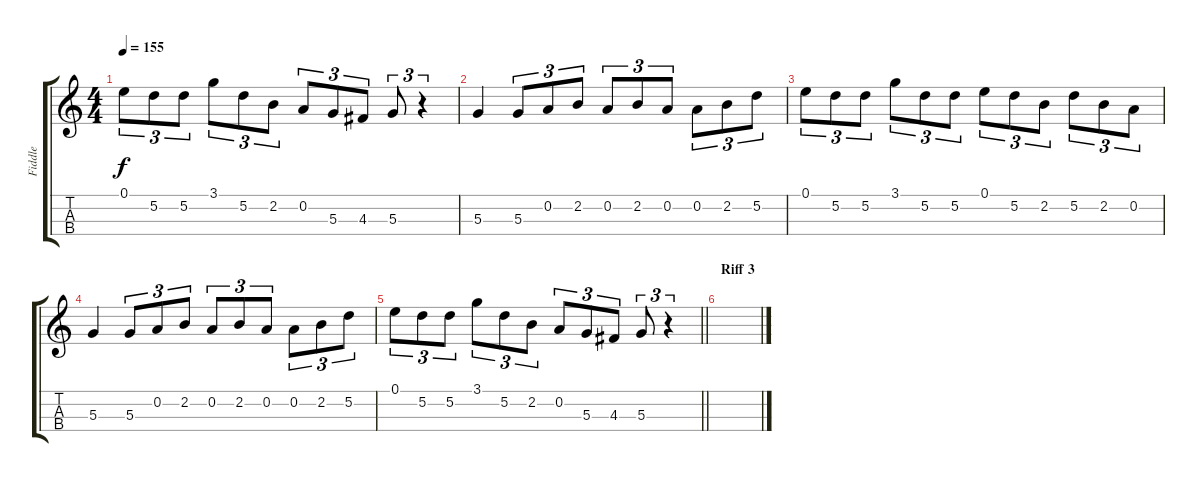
\track ("Fiddle" "Fiddle") {instrument fiddle}
\staff {score tabs}
\tuning (E5 A4 D4 G3) {hide}
\ts (4 4)
\tempo 155
\clef g2
\ks c
0.1.8{tu (3 2) dy f} 5.2.8{tu (3 2)} 5.2.8{tu (3 2)} 3.1.8{tu (3 2)} 5.2.8{tu (3 2)} 2.2.8{tu (3 2)} 0.2.8{tu (3 2)} 5.3.8{tu (3 2)} 4.3.8{tu (3 2)} 5.3.8{tu (3 2)} r.4{tu (3 2)} |
5.3.4 5.3.8{tu (3 2)} 0.2.8{tu (3 2)} 2.2.8{tu (3 2)} 0.2.8{tu (3 2)} 2.2.8{tu (3 2)} 0.2.8{tu (3 2)} 0.2.8{tu (3 2)} 2.2.8{tu (3 2)} 5.2.8{tu (3 2)} |
0.1.8{tu (3 2)} 5.2.8{tu (3 2)} 5.2.8{tu (3 2)} 3.1.8{tu (3 2)} 5.2.8{tu (3 2)} 5.2.8{tu (3 2)} 0.1.8{tu (3 2)} 5.2.8{tu (3 2)} 2.2.8{tu (3 2)} 5.2.8{tu (3 2)} 2.2.8{tu (3 2)} 0.2.8{tu (3 2)} |
5.3.4 5.3.8{tu (3 2)} 0.2.8{tu (3 2)} 2.2.8{tu (3 2)} 0.2.8{tu (3 2)} 2.2.8{tu (3 2)} 0.2.8{tu (3 2)} 0.2.8{tu (3 2)} 2.2.8{tu (3 2)} 5.2.8{tu (3 2)} |
\barLineRight lightlight
0.1.8{tu (3 2)} 5.2.8{tu (3 2)} 5.2.8{tu (3 2)} 3.1.8{tu (3 2)} 5.2.8{tu (3 2)} 2.2.8{tu (3 2)} 0.2.8{tu (3 2)} 5.3.8{tu (3 2)} 4.3.8{tu (3 2)} 5.3.8{tu (3 2)} r.4{tu (3 2)} |
\section ("" "Riff 3")
